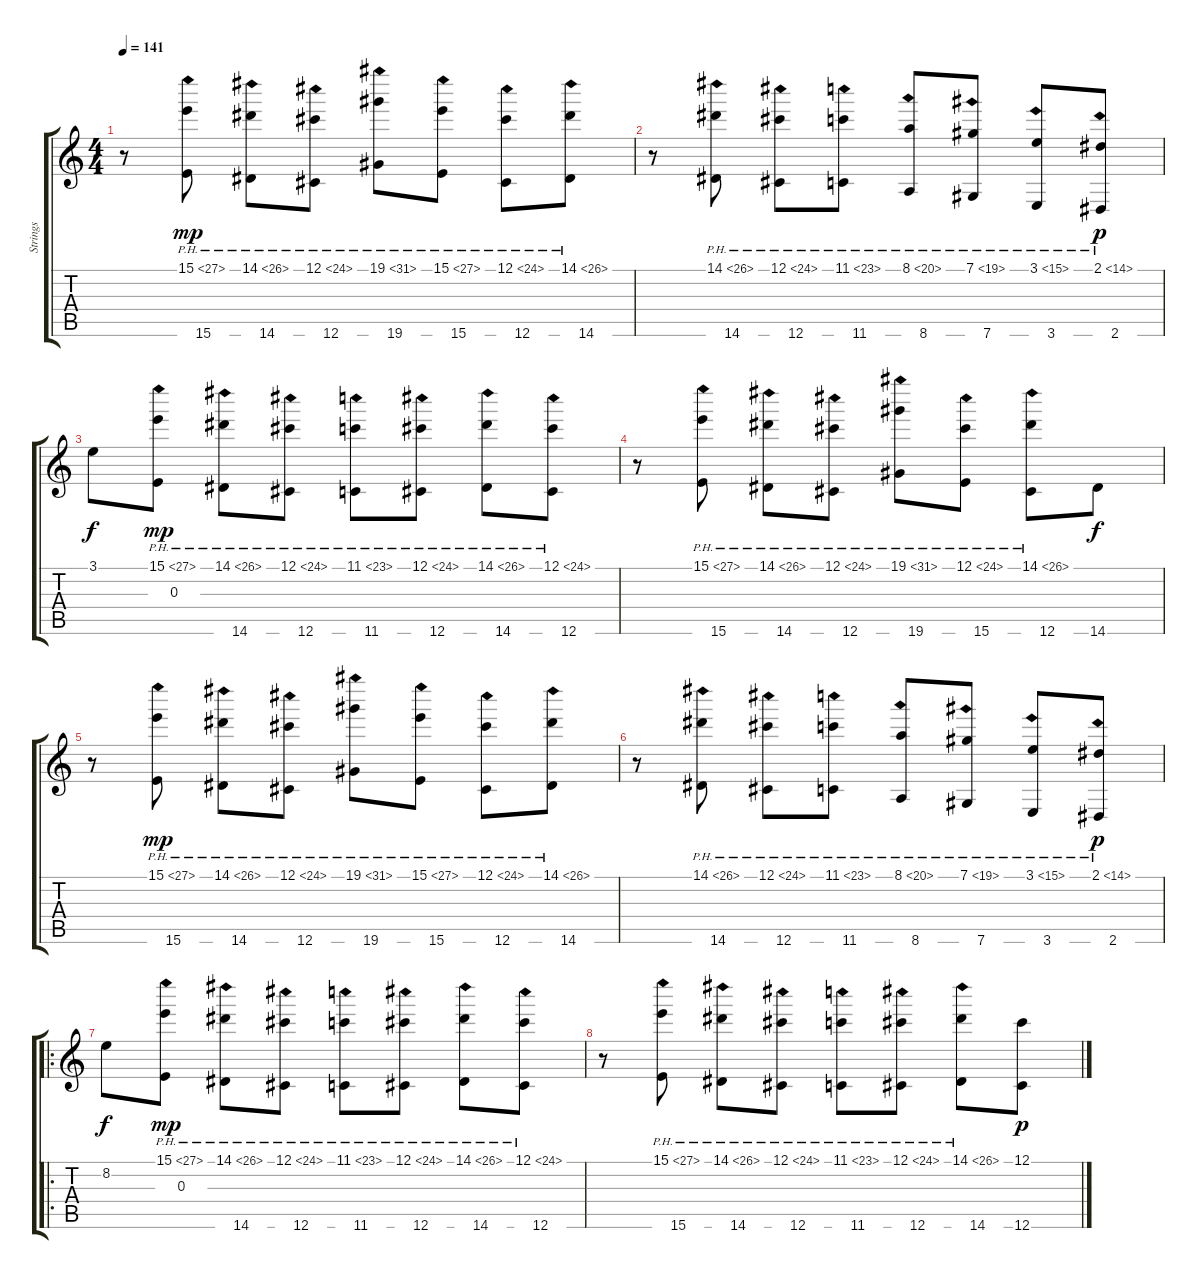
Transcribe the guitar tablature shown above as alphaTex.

\track ("Strings" "Strings") {instrument tremolostrings}
\staff {score tabs}
\tuning (Db5 Ab4 E4 B3 Gb3 Db3) {hide}
\ts (4 4)
\tempo 141
\clef g2
\ks c
r.8{dy p} (15.1{ph 12} 15.6).8{dy mp} (14.1{ph 12} 14.6).8 (12.1{ph 12} 12.6).8 (19.1{ph 12} 19.6).8 (15.1{ph 12} 15.6).8 (12.1{ph 12} 12.6).8 (14.1{ph 12} 14.6).8 |
r.8 (14.1{ph 12} 14.6).8 (12.1{ph 12} 12.6).8 (11.1{ph 12} 11.6).8 (8.1{ph 12} 8.6).8 (7.1{ph 12} 7.6).8 (3.1{ph 12} 3.6).8 (2.1{ph 12} 2.6).8{dy p} |
3.1.8{dy f} (15.1{ph 12} 0.3).8{dy mp} (14.1{ph 12} 14.6).8 (12.1{ph 12} 12.6).8 (11.1{ph 12} 11.6).8 (12.1{ph 12} 12.6).8 (14.1{ph 12} 14.6).8 (12.1{ph 12} 12.6).8 |
r.8 (15.1{ph 12} 15.6).8 (14.1{ph 12} 14.6).8 (12.1{ph 12} 12.6).8 (19.1{ph 12} 19.6).8 (12.1{ph 12} 15.6).8 (14.1{ph 12} 12.6).8 14.6.8{dy f} |
r.8 (15.1{ph 12} 15.6).8{dy mp} (14.1{ph 12} 14.6).8 (12.1{ph 12} 12.6).8 (19.1{ph 12} 19.6).8 (15.1{ph 12} 15.6).8 (12.1{ph 12} 12.6).8 (14.1{ph 12} 14.6).8 |
r.8 (14.1{ph 12} 14.6).8 (12.1{ph 12} 12.6).8 (11.1{ph 12} 11.6).8 (8.1{ph 12} 8.6).8 (7.1{ph 12} 7.6).8 (3.1{ph 12} 3.6).8 (2.1{ph 12} 2.6).8{dy p} |
\ro
8.2.8{dy f} (15.1{ph 12} 0.3).8{dy mp} (14.1{ph 12} 14.6).8 (12.1{ph 12} 12.6).8 (11.1{ph 12} 11.6).8 (12.1{ph 12} 12.6).8 (14.1{ph 12} 14.6).8 (12.1{ph 12} 12.6).8 |
r.8 (15.1{ph 12} 15.6).8 (14.1{ph 12} 14.6).8 (12.1{ph 12} 12.6).8 (11.1{ph 12} 11.6).8 (12.1{ph 12} 12.6).8 (14.1{ph 12} 14.6).8 (12.1 12.6).8{dy p}
